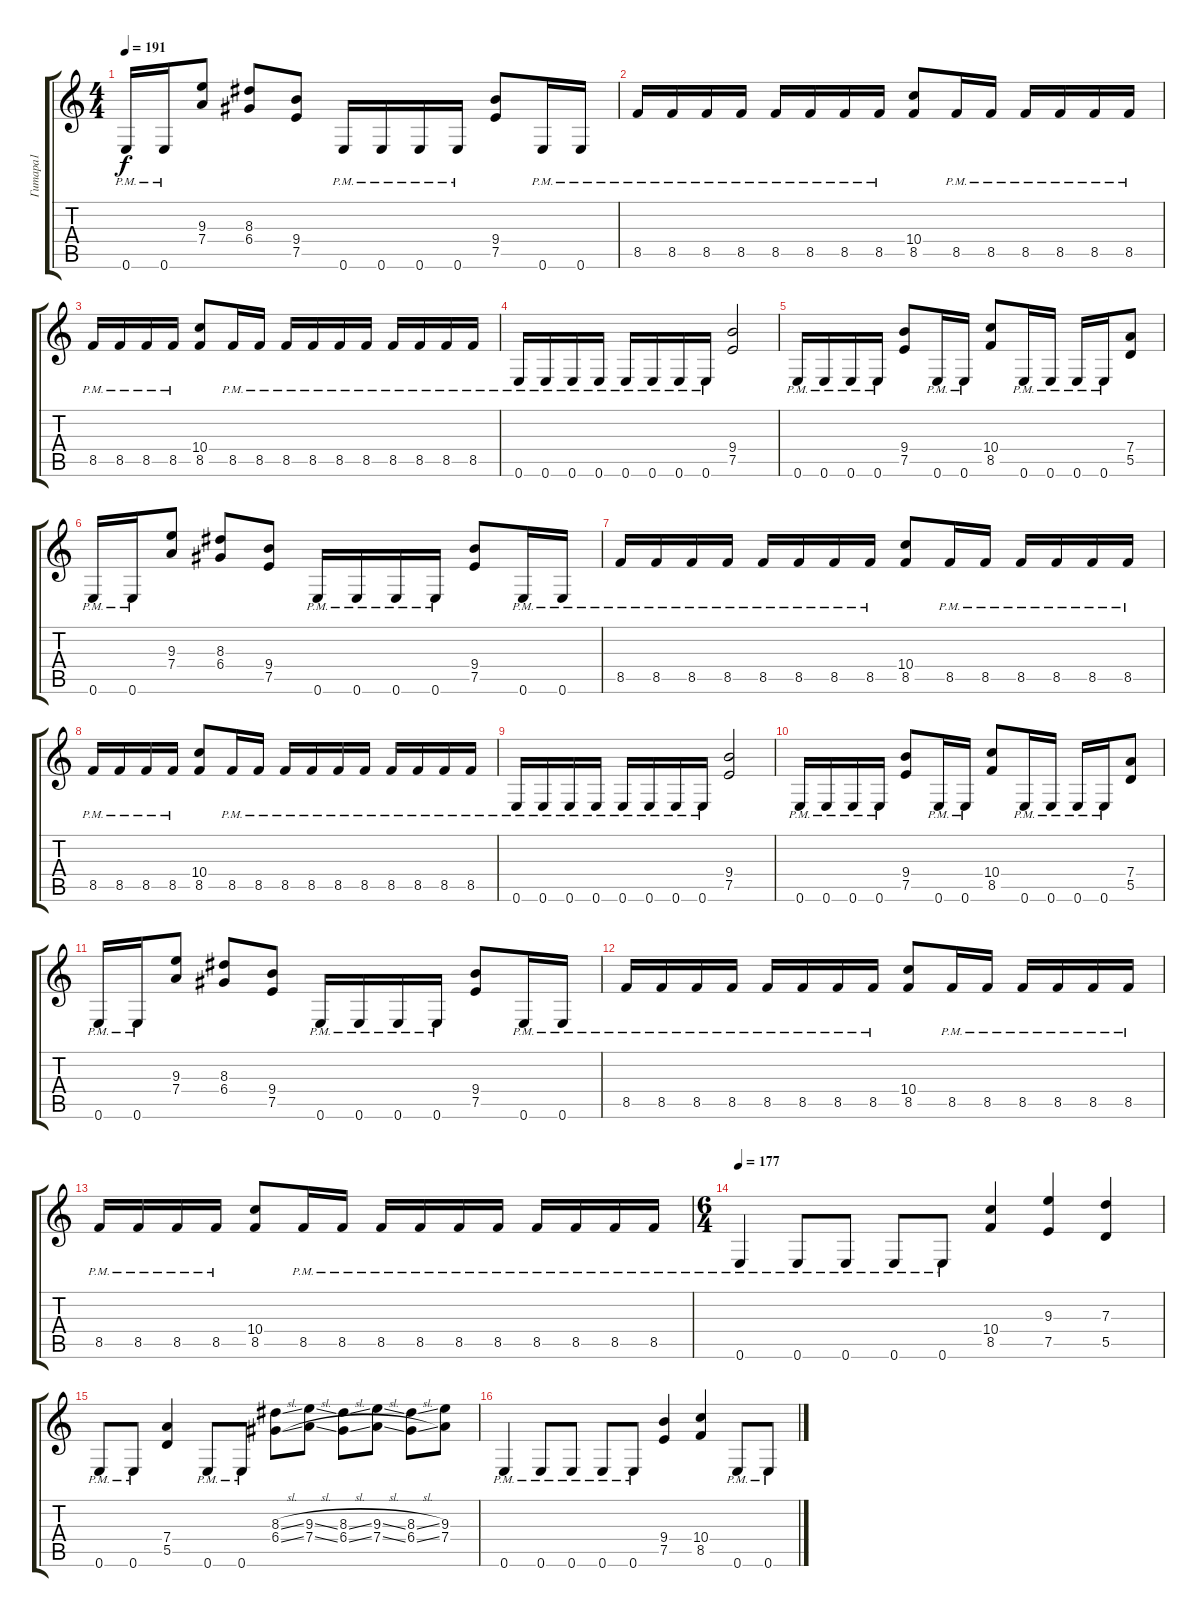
\track ("Гитара1" "Гитара1") {instrument distortionguitar}
\staff {score tabs}
\tuning (E4 B3 G3 D3 A2 E2) {hide}
\ts (4 4)
\tempo 191
\clef g2
\ks c
0.6{pm}.16{dy f} 0.6{pm}.16 (9.3 7.4).8 (8.3 6.4).8 (9.4 7.5).8 0.6{pm}.16 0.6{pm}.16 0.6{pm}.16 0.6{pm}.16 (9.4 7.5).8 0.6{pm}.16 0.6{pm}.16 |
8.5{pm}.16 8.5{pm}.16 8.5{pm}.16 8.5{pm}.16 8.5{pm}.16 8.5{pm}.16 8.5{pm}.16 8.5{pm}.16 (10.4 8.5).8 8.5{pm}.16 8.5{pm}.16 8.5{pm}.16 8.5{pm}.16 8.5{pm}.16 8.5{pm}.16 |
8.5{pm}.16 8.5{pm}.16 8.5{pm}.16 8.5{pm}.16 (10.4 8.5).8 8.5{pm}.16 8.5{pm}.16 8.5{pm}.16 8.5{pm}.16 8.5{pm}.16 8.5{pm}.16 8.5{pm}.16 8.5{pm}.16 8.5{pm}.16 8.5{pm}.16 |
0.6{pm}.16 0.6{pm}.16 0.6{pm}.16 0.6{pm}.16 0.6{pm}.16 0.6{pm}.16 0.6{pm}.16 0.6{pm}.16 (9.4 7.5).2 |
0.6{pm}.16 0.6{pm}.16 0.6{pm}.16 0.6{pm}.16 (9.4 7.5).8 0.6{pm}.16 0.6{pm}.16 (10.4 8.5).8 0.6{pm}.16 0.6{pm}.16 0.6{pm}.16 0.6{pm}.16 (7.4 5.5).8 |
0.6{pm}.16 0.6{pm}.16 (9.3 7.4).8 (8.3 6.4).8 (9.4 7.5).8 0.6{pm}.16 0.6{pm}.16 0.6{pm}.16 0.6{pm}.16 (9.4 7.5).8 0.6{pm}.16 0.6{pm}.16 |
8.5{pm}.16 8.5{pm}.16 8.5{pm}.16 8.5{pm}.16 8.5{pm}.16 8.5{pm}.16 8.5{pm}.16 8.5{pm}.16 (10.4 8.5).8 8.5{pm}.16 8.5{pm}.16 8.5{pm}.16 8.5{pm}.16 8.5{pm}.16 8.5{pm}.16 |
8.5{pm}.16 8.5{pm}.16 8.5{pm}.16 8.5{pm}.16 (10.4 8.5).8 8.5{pm}.16 8.5{pm}.16 8.5{pm}.16 8.5{pm}.16 8.5{pm}.16 8.5{pm}.16 8.5{pm}.16 8.5{pm}.16 8.5{pm}.16 8.5{pm}.16 |
0.6{pm}.16 0.6{pm}.16 0.6{pm}.16 0.6{pm}.16 0.6{pm}.16 0.6{pm}.16 0.6{pm}.16 0.6{pm}.16 (9.4 7.5).2 |
0.6{pm}.16 0.6{pm}.16 0.6{pm}.16 0.6{pm}.16 (9.4 7.5).8 0.6{pm}.16 0.6{pm}.16 (10.4 8.5).8 0.6{pm}.16 0.6{pm}.16 0.6{pm}.16 0.6{pm}.16 (7.4 5.5).8 |
0.6{pm}.16 0.6{pm}.16 (9.3 7.4).8 (8.3 6.4).8 (9.4 7.5).8 0.6{pm}.16 0.6{pm}.16 0.6{pm}.16 0.6{pm}.16 (9.4 7.5).8 0.6{pm}.16 0.6{pm}.16 |
8.5{pm}.16 8.5{pm}.16 8.5{pm}.16 8.5{pm}.16 8.5{pm}.16 8.5{pm}.16 8.5{pm}.16 8.5{pm}.16 (10.4 8.5).8 8.5{pm}.16 8.5{pm}.16 8.5{pm}.16 8.5{pm}.16 8.5{pm}.16 8.5{pm}.16 |
8.5{pm}.16 8.5{pm}.16 8.5{pm}.16 8.5{pm}.16 (10.4 8.5).8 8.5{pm}.16 8.5{pm}.16 8.5{pm}.16 8.5{pm}.16 8.5{pm}.16 8.5{pm}.16 8.5{pm}.16 8.5{pm}.16 8.5{pm}.16 8.5{pm}.16 |
\ts (6 4)
\tempo 177
0.6{pm}.4 0.6{pm}.8 0.6{pm}.8 0.6{pm}.8 0.6{pm}.8 (10.4 8.5).4 (9.3 7.5).4 (7.3 5.5).4 |
0.6{pm}.8 0.6{pm}.8 (7.4 5.5).4 0.6{pm}.8 0.6{pm}.8 (8.3{sl} 6.4{sl}).8 (9.3{sl} 7.4{sl}).8 (8.3{sl} 6.4{sl}).8 (9.3{sl} 7.4{sl}).8 (8.3{sl} 6.4{sl}).8 (9.3 7.4).8 |
0.6{pm}.4 0.6{pm}.8 0.6{pm}.8 0.6{pm}.8 0.6{pm}.8 (9.4 7.5).4 (10.4 8.5).4 0.6{pm}.8 0.6{pm}.8
